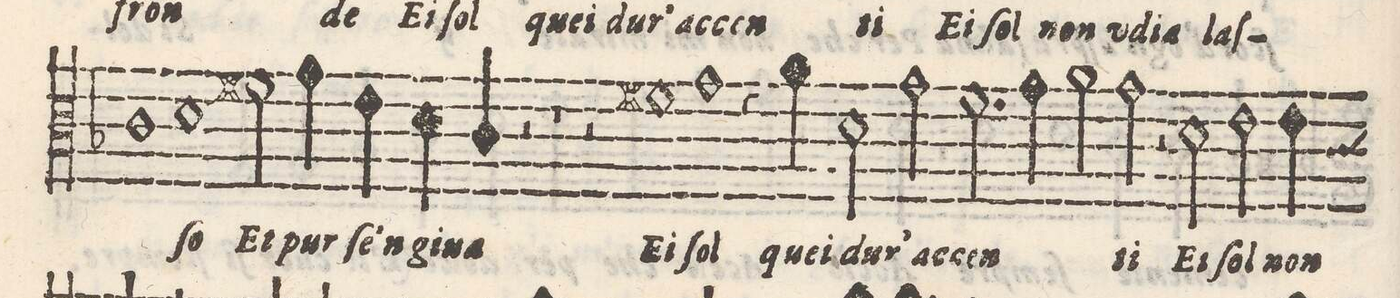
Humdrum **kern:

**kern	**text
*I"QVINTO	*
*clefC3	*
*k[b-]	*
*met(C)	*
*M2/1	*
1c	.
=28-	=28-
1d	-ſo
2f#X\	Et
4g\	pur
4e\	ſe'n-
=29-	=29-
4d\	-gi-
4c/	-ua
2r	.
1r	.
=30-	=30-
2r	.
1f#X	Ei
1g\	ſol
=31-	=31-
4r	.
4a\	quei
2d\	dur'
2g\	ac-
=32-	=32-
2.fny\	-cen-
4g\	.
2a\	.
2g\	-ti
=33-	=33-
2r	.
2d\	Ei
2e\	ſol
4e\	non
*custos:c	*
*-	*-
